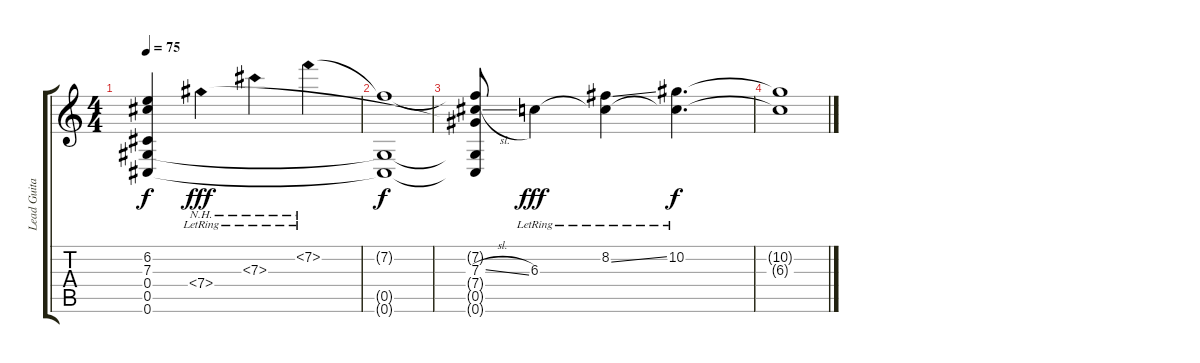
\track ("Lead Guitar" "Lead Guita") {instrument distortionguitar}
\staff {score tabs}
\tuning (Eb4 Bb3 Gb3 Db3 Ab2 Db2) {hide}
\ts (4 4)
\tempo 75
\clef g2
\ks c
(6.2{t} 7.3{t} 0.4{t} 0.5{t} 0.6{t}).4{dy f volume 5} 7.4{nh lr}.4{dy fff} 7.3{nh lr}.4 7.2{nh lr}.4 |
(7.2{t} 0.5{t} 0.6{t}).1{dy f} |
(7.2{t} 7.3{sl} 7.4{t} 0.5{t} 0.6{t}).8{volume 0} 6.3{lr}.4{dy fff} (8.2{ss lr} 6.3{t}).4 (10.2{lr} 6.3{t}).4{d dy f} |
(10.2{t} 6.3{t}).1
